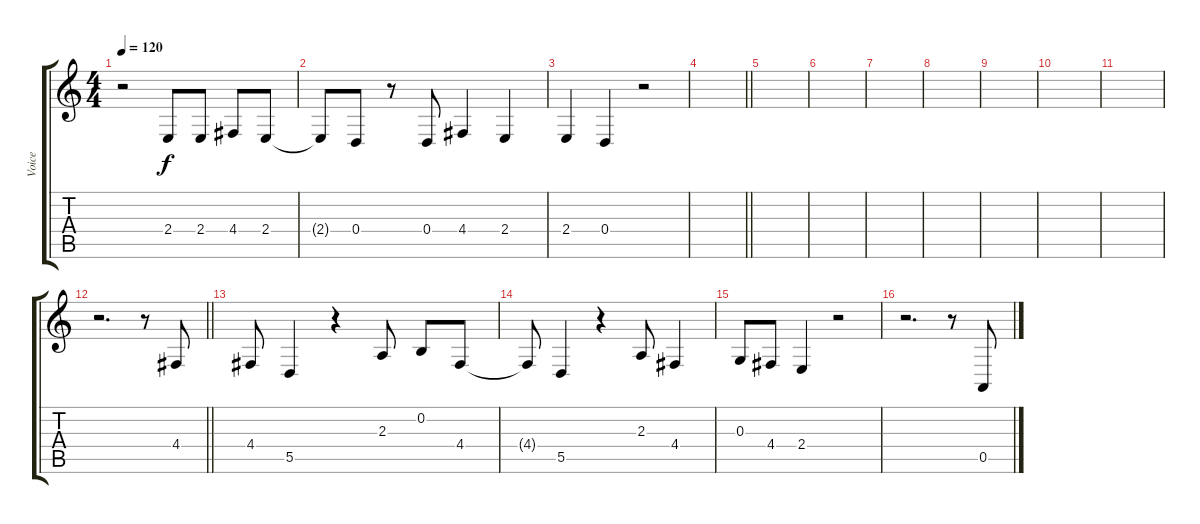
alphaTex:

\track ("Voice" "Voice") {instrument clarinet}
\staff {score tabs}
\tuning (E4 B3 G3 D3 A2 E2) {hide}
\ts (4 4)
\tempo 120
\clef g2
\ks c
r.2{dy f} 2.4.8 2.4.8 4.4.8 2.4.8 |
2.4{t}.8 0.4.8 r.8 0.4.8 4.4.4 2.4.4 |
2.4.4 0.4.4 r.2 |
\barLineRight lightlight
|
|
|
|
|
|
|
|
\barLineRight lightlight
r.2{d} r.8 4.4.8 |
4.4.8 5.5.4 r.4 2.3.8 0.2.8 4.4.8 |
4.4{t}.8 5.5.4 r.4 2.3.8 4.4.4 |
0.3.8 4.4.8 2.4.4 r.2 |
r.2{d} r.8 0.5.8
